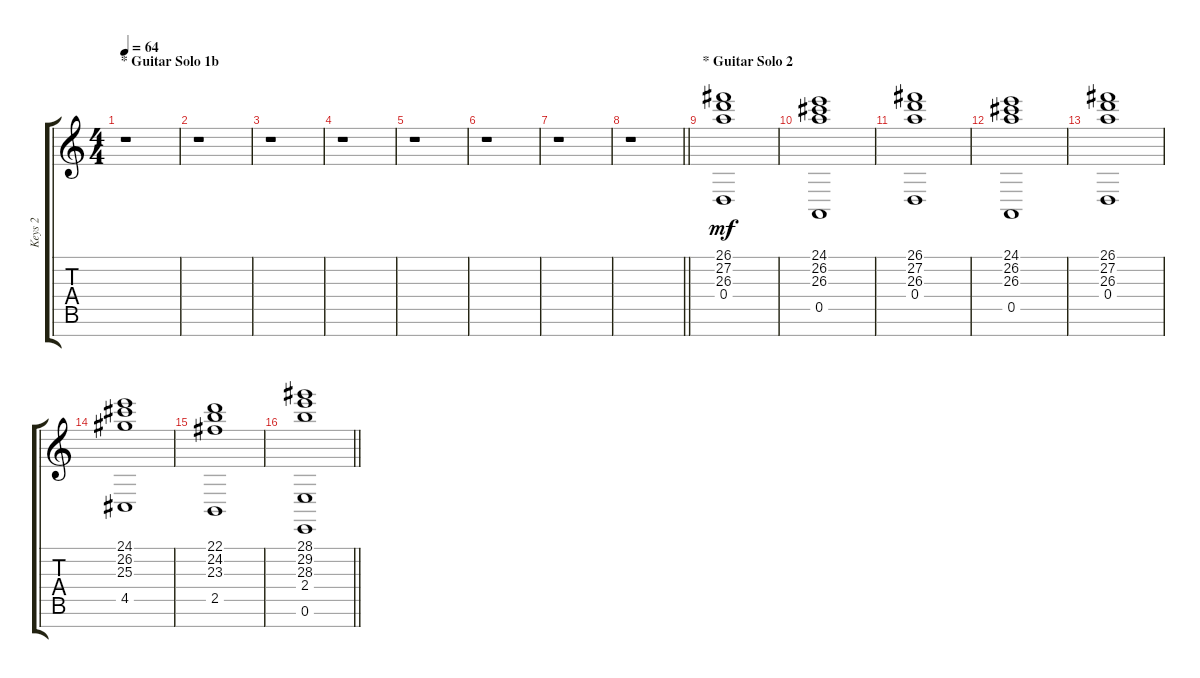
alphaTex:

\track ("Keys 2" "Keys 2") {instrument electricgrandpiano}
\staff {score tabs}
\tuning (E4 B3 G3 D3 A2 E2 B1) {hide}
\ts (4 4)
\section ("" "* Guitar Solo 1b")
\tempo 64
\clef g2
\ks c
r.1{dy f} |
r.1 |
r.1 |
r.1 |
r.1 |
r.1 |
r.1 |
\barLineRight lightlight
r.1 |
\section ("" "* Guitar Solo 2")
(26.1 27.2 26.3 0.4).1{dy mf instrument pad2warm} |
(24.1 26.2 26.3 0.5).1 |
(26.1 27.2 26.3 0.4).1 |
(24.1 26.2 26.3 0.5).1 |
(26.1 27.2 26.3 0.4).1 |
(24.1 26.2 25.3 4.5).1 |
(22.1 24.2 23.3 2.5).1 |
\barLineRight lightlight
(28.1 29.2 28.3 2.4 0.6).1
